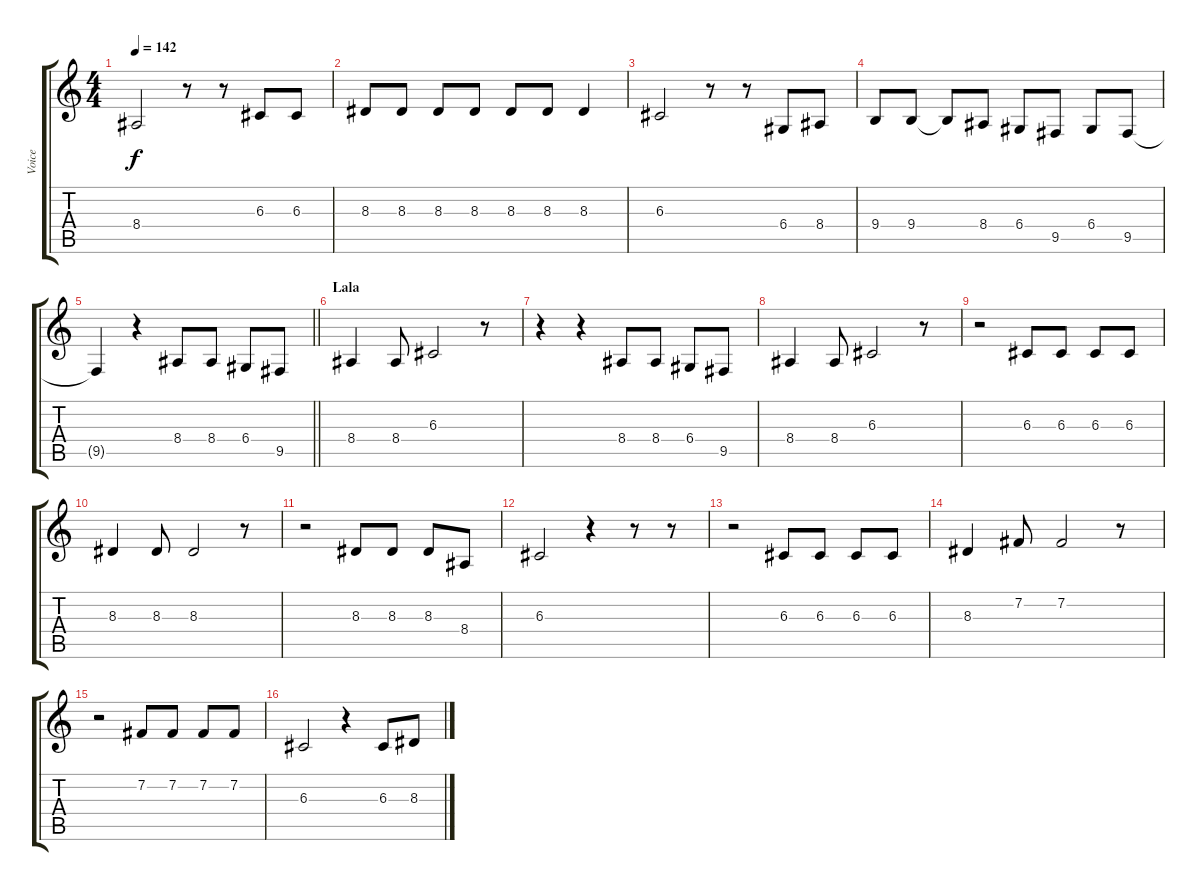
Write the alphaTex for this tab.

\track ("Voice" "Voice") {instrument trumpet}
\staff {score tabs}
\tuning (E4 B3 G3 D3 A2 E2) {hide}
\ts (4 4)
\tempo 142
\clef g2
\ks c
8.4{t}.2{dy f} r.8 r.8 6.3.8 6.3.8 |
8.3.8 8.3.8 8.3.8 8.3.8 8.3.8 8.3.8 8.3.4 |
6.3.2 r.8 r.8 6.4.8 8.4.8 |
9.4.8 9.4.8 9.4{t}.8 8.4.8 6.4.8 9.5.8 6.4.8 9.5.8 |
\barLineRight lightlight
9.5{t}.4 r.4 8.4.8 8.4.8 6.4.8 9.5.8 |
\section ("" "Lala")
8.4.4 8.4.8 6.3.2 r.8 |
r.4 r.4 8.4.8 8.4.8 6.4.8 9.5.8 |
8.4.4 8.4.8 6.3.2 r.8 |
r.2 6.3.8 6.3.8 6.3.8 6.3.8 |
8.3.4 8.3.8 8.3.2 r.8 |
r.2 8.3.8 8.3.8 8.3.8 8.4.8 |
6.3.2 r.4 r.8 r.8 |
r.2 6.3.8 6.3.8 6.3.8 6.3.8 |
8.3.4 7.2.8 7.2.2 r.8 |
r.2 7.2.8 7.2.8 7.2.8 7.2.8 |
6.3.2 r.4 6.3.8 8.3.8
